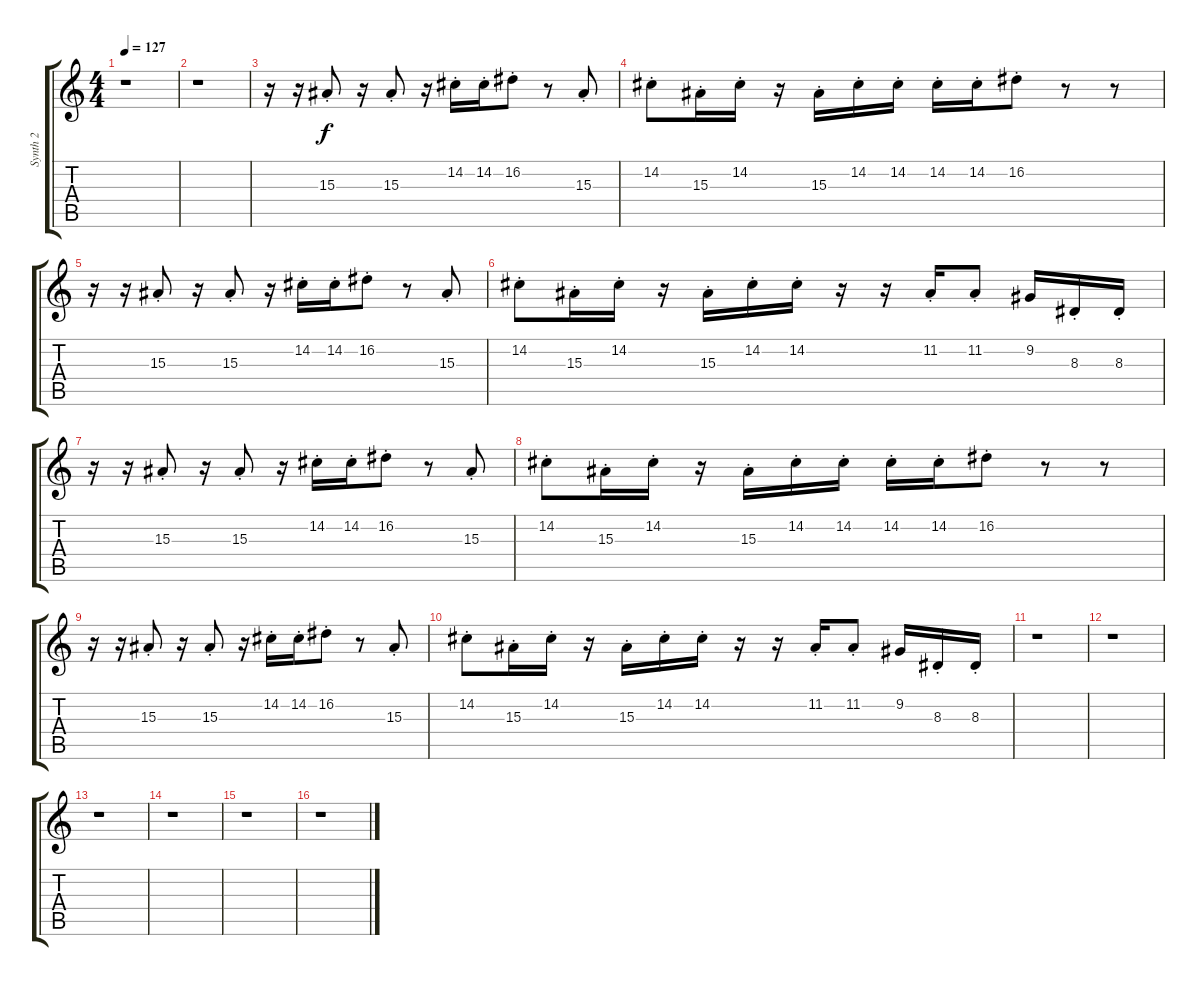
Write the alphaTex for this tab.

\track ("Synth 2" "Synth 2") {instrument panflute}
\staff {score tabs}
\tuning (E4 B3 G3 D3 A2 E2) {hide}
\ts (4 4)
\tempo 127
\clef g2
\ks c
r.1{dy f} |
r.1 |
r.16 r.16 15.3{st}.8 r.16 15.3{st}.8 r.16 14.2{st}.16 14.2{st}.16 16.2{st}.8 r.8 15.3{st}.8 |
14.2{st}.8 15.3{st}.16 14.2{st}.16 r.16 15.3{st}.16 14.2{st}.16 14.2{st}.16 14.2{st}.16 14.2{st}.16 16.2{st}.8 r.8 r.8 |
r.16 r.16 15.3{st}.8 r.16 15.3{st}.8 r.16 14.2{st}.16 14.2{st}.16 16.2{st}.8 r.8 15.3{st}.8 |
14.2{st}.8 15.3{st}.16 14.2{st}.16 r.16 15.3{st}.16 14.2{st}.16 14.2{st}.16 r.16 r.16 11.2{st}.16 11.2{st}.8 9.2.16 8.3{st}.16 8.3{st}.16 |
r.16 r.16 15.3{st}.8 r.16 15.3{st}.8 r.16 14.2{st}.16 14.2{st}.16 16.2{st}.8 r.8 15.3{st}.8 |
14.2{st}.8 15.3{st}.16 14.2{st}.16 r.16 15.3{st}.16 14.2{st}.16 14.2{st}.16 14.2{st}.16 14.2{st}.16 16.2{st}.8 r.8 r.8 |
r.16 r.16 15.3{st}.8 r.16 15.3{st}.8 r.16 14.2{st}.16 14.2{st}.16 16.2{st}.8 r.8 15.3{st}.8 |
14.2{st}.8 15.3{st}.16 14.2{st}.16 r.16 15.3{st}.16 14.2{st}.16 14.2{st}.16 r.16 r.16 11.2{st}.16 11.2{st}.8 9.2.16 8.3{st}.16 8.3{st}.16 |
r.1 |
r.1 |
r.1 |
r.1 |
r.1 |
r.1
